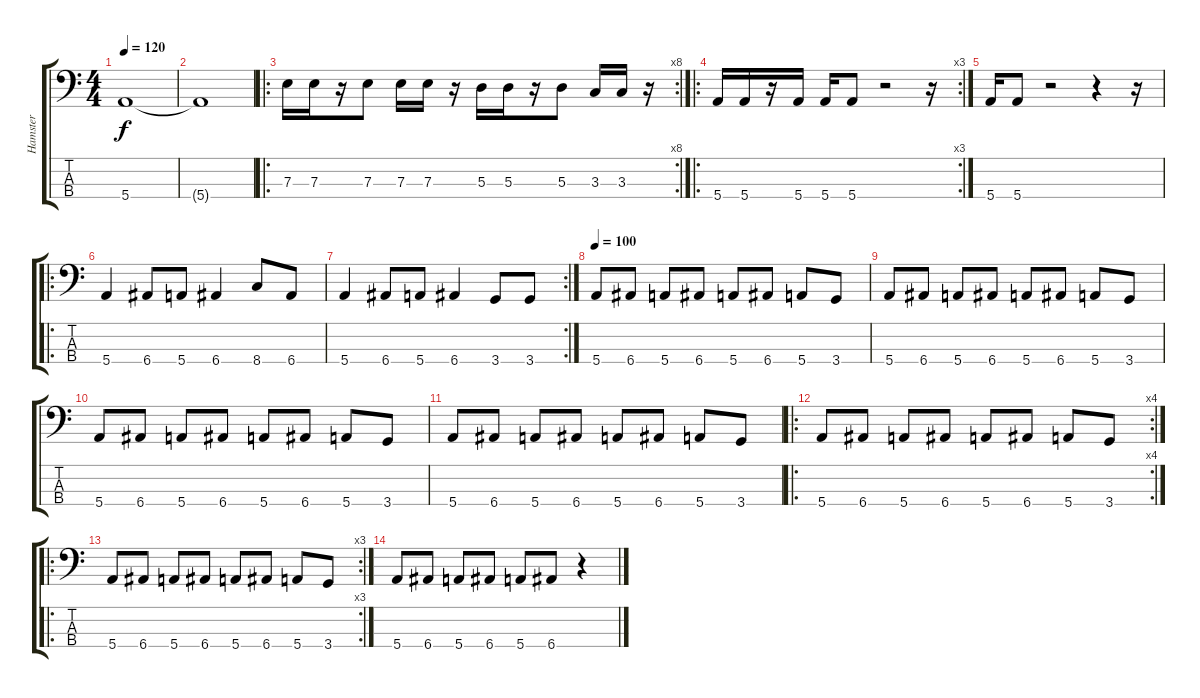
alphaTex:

\track ("Hamster" "Hamster") {instrument electricbasspick}
\staff {score tabs}
\tuning (G2 D2 A1 E1) {hide}
\ts (4 4)
\tempo 120
\clef f4
\ks c
5.4.1{dy f} |
5.4{t}.1 |
\ro
\rc 8
7.3.16 7.3.16 r.16 7.3.8 7.3.16 7.3.16 r.16 5.3.16 5.3.16 r.16 5.3.8 3.3.16 3.3.16 r.16 |
\ro
\rc 3
5.4.16 5.4.16 r.16 5.4.16 5.4.16 5.4.8 r.2 r.16 |
5.4.16 5.4.8 r.2 r.4 r.16 |
\ro
5.4.4 6.4.8 5.4.8 6.4.4 8.4.8 6.4.8 |
\rc 2
5.4.4 6.4.8 5.4.8 6.4.4 3.4.8 3.4.8 |
\tempo 100
5.4.8 6.4.8 5.4.8 6.4.8 5.4.8 6.4.8 5.4.8 3.4.8 |
5.4.8 6.4.8 5.4.8 6.4.8 5.4.8 6.4.8 5.4.8 3.4.8 |
5.4.8 6.4.8 5.4.8 6.4.8 5.4.8 6.4.8 5.4.8 3.4.8 |
5.4.8 6.4.8 5.4.8 6.4.8 5.4.8 6.4.8 5.4.8 3.4.8 |
\ro
\rc 4
5.4.8 6.4.8 5.4.8 6.4.8 5.4.8 6.4.8 5.4.8 3.4.8 |
\ro
\rc 3
5.4.8 6.4.8 5.4.8 6.4.8 5.4.8 6.4.8 5.4.8 3.4.8 |
5.4.8 6.4.8 5.4.8 6.4.8 5.4.8 6.4.8 r.4
